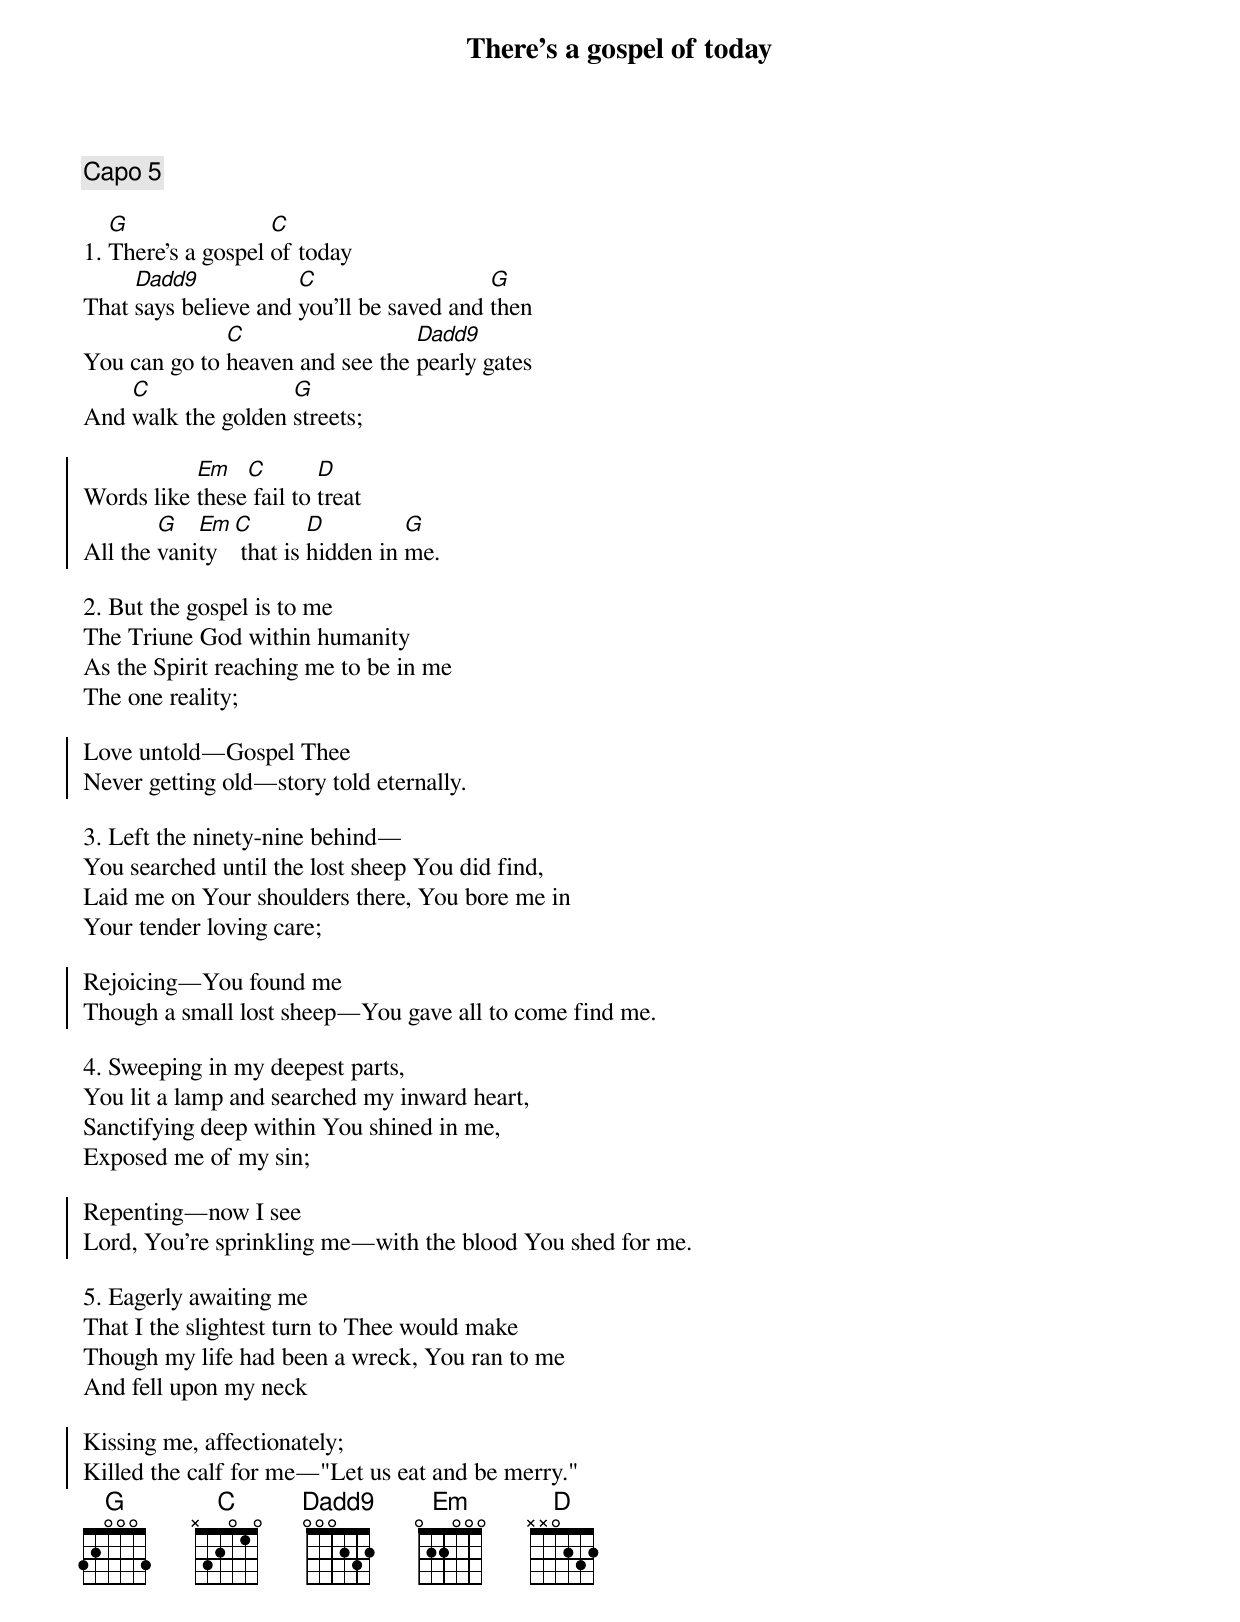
{t:There's a gospel of today}
{c:Capo 5}

1. [G]There's a gospel [C]of today
That [Dadd9]says believe and [C]you'll be saved and [G]then
You can go to [C]heaven and see the [Dadd9]pearly gates
And [C]walk the golden [G]streets;

{soc}
Words like [Em]these[C] fail to [D]treat
All the [G]vani[Em]ty[C] that is [D]hidden in [G]me.
{eoc}

2. But the gospel is to me
The Triune God within humanity
As the Spirit reaching me to be in me
The one reality;

{soc}
Love untold—Gospel Thee
Never getting old—story told eternally.
{eoc}

3. Left the ninety-nine behind—
You searched until the lost sheep You did find,
Laid me on Your shoulders there, You bore me in
Your tender loving care;

{soc}
Rejoicing—You found me
Though a small lost sheep—You gave all to come find me.
{eoc}

4. Sweeping in my deepest parts,
You lit a lamp and searched my inward heart,
Sanctifying deep within You shined in me,
Exposed me of my sin;

{soc}
Repenting—now I see
Lord, You're sprinkling me—with the blood You shed for me.
{eoc}

5. Eagerly awaiting me
That I the slightest turn to Thee would make
Though my life had been a wreck, You ran to me
And fell upon my neck

{soc}
Kissing me, affectionately;
Killed the calf for me—"Let us eat and be merry."
{eoc}
